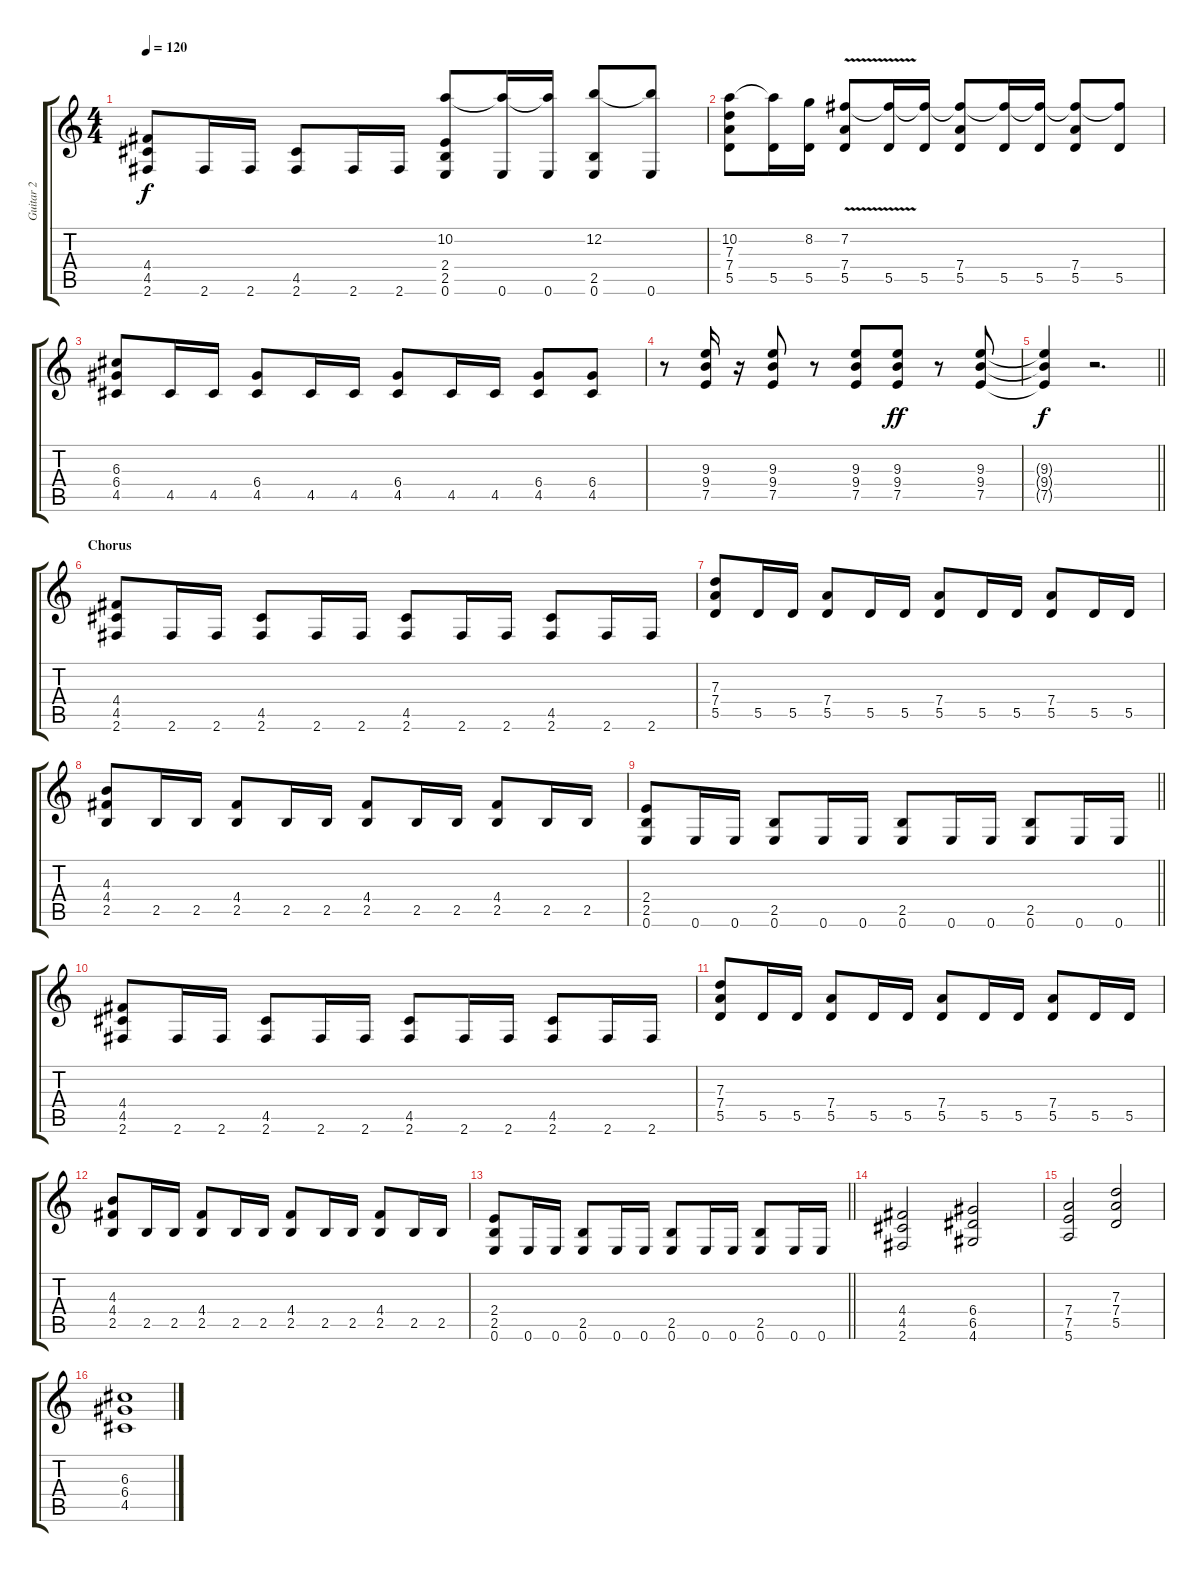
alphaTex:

\track ("Guitar 2" "Guitar 2") {instrument overdrivenguitar}
\staff {score tabs}
\tuning (E4 B3 G3 D3 A2 E2) {hide}
\ts (4 4)
\tempo 120
\clef g2
\ks c
(4.4 4.5 2.6).8{dy f} 2.6.16 2.6.16 (4.5 2.6).8 2.6.16 2.6.16 (10.2 2.4 2.5 0.6).8 (10.2{t} 0.6).16 (10.2{t} 0.6).16 (12.2 2.5 0.6).8 (12.2{t} 0.6).8 |
(10.2 7.3 7.4 5.5).8 (10.2{t} 5.5).16 (8.2 5.5).16 (7.2{v} 7.4 5.5).8 (7.2{t} 5.5).16 (7.2{t} 5.5).16 (7.2{t} 7.4 5.5).8 (7.2{t} 5.5).16 (7.2{t} 5.5).16 (7.2{t} 7.4 5.5).8 (7.2{t} 5.5).8 |
(6.3 6.4 4.5).8 4.5.16 4.5.16 (6.4 4.5).8 4.5.16 4.5.16 (6.4 4.5).8 4.5.16 4.5.16 (6.4 4.5).8 (6.4 4.5).8 |
r.8 (9.3 9.4 7.5).16 r.16 (9.3 9.4 7.5).8 r.8 (9.3 9.4 7.5).8 (9.3 9.4 7.5).8{dy ff} r.8 (9.3 9.4 7.5).8 |
\barLineRight lightlight
(9.3{t} 9.4{t} 7.5{t}).4{dy f} r.2{d} |
\section ("" "Chorus")
(4.4 4.5 2.6).8 2.6.16 2.6.16 (4.5 2.6).8 2.6.16 2.6.16 (4.5 2.6).8 2.6.16 2.6.16 (4.5 2.6).8 2.6.16 2.6.16 |
(7.3 7.4 5.5).8 5.5.16 5.5.16 (7.4 5.5).8 5.5.16 5.5.16 (7.4 5.5).8 5.5.16 5.5.16 (7.4 5.5).8 5.5.16 5.5.16 |
(4.3 4.4 2.5).8 2.5.16 2.5.16 (4.4 2.5).8 2.5.16 2.5.16 (4.4 2.5).8 2.5.16 2.5.16 (4.4 2.5).8 2.5.16 2.5.16 |
\barLineRight lightlight
(2.4 2.5 0.6).8 0.6.16 0.6.16 (2.5 0.6).8 0.6.16 0.6.16 (2.5 0.6).8 0.6.16 0.6.16 (2.5 0.6).8 0.6.16 0.6.16 |
(4.4 4.5 2.6).8 2.6.16 2.6.16 (4.5 2.6).8 2.6.16 2.6.16 (4.5 2.6).8 2.6.16 2.6.16 (4.5 2.6).8 2.6.16 2.6.16 |
(7.3 7.4 5.5).8 5.5.16 5.5.16 (7.4 5.5).8 5.5.16 5.5.16 (7.4 5.5).8 5.5.16 5.5.16 (7.4 5.5).8 5.5.16 5.5.16 |
(4.3 4.4 2.5).8 2.5.16 2.5.16 (4.4 2.5).8 2.5.16 2.5.16 (4.4 2.5).8 2.5.16 2.5.16 (4.4 2.5).8 2.5.16 2.5.16 |
\barLineRight lightlight
(2.4 2.5 0.6).8 0.6.16 0.6.16 (2.5 0.6).8 0.6.16 0.6.16 (2.5 0.6).8 0.6.16 0.6.16 (2.5 0.6).8 0.6.16 0.6.16 |
(4.4 4.5 2.6).2 (6.4 6.5 4.6).2 |
(7.4 7.5 5.6).2 (7.3 7.4 5.5).2 |
(6.3 6.4 4.5).1
